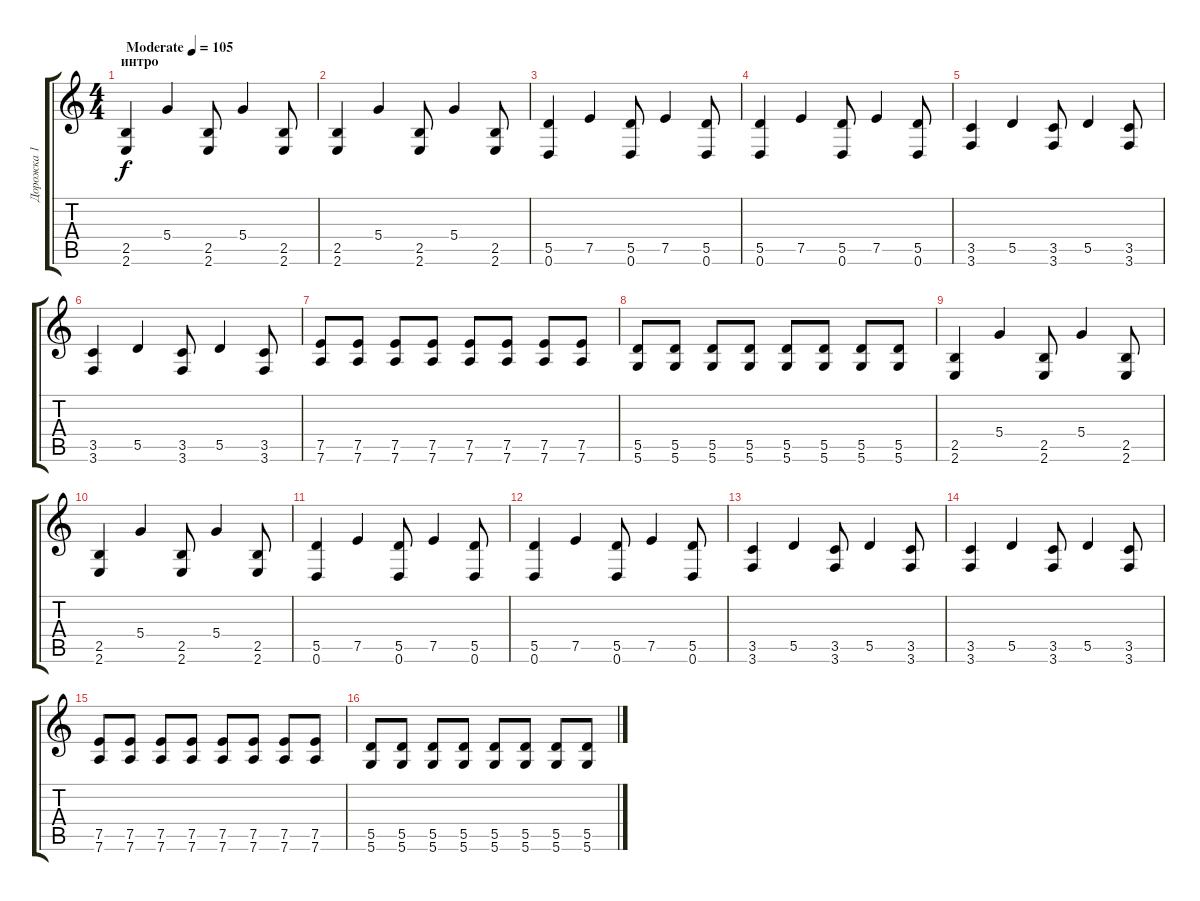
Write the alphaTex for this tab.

\track ("Дорожка 1" "Дорожка 1") {instrument distortionguitar}
\staff {score tabs}
\tuning (E4 B3 G3 D3 A2 D2) {hide}
\ts (4 4)
\section ("" "интро")
\tempo (105 "Moderate")
\clef g2
\ks c
(2.5 2.6).4{dy f instrument distortionguitar} 5.4.4 (2.5 2.6).8 5.4.4 (2.5 2.6).8 |
(2.5 2.6).4 5.4.4 (2.5 2.6).8 5.4.4 (2.5 2.6).8 |
(5.5 0.6).4 7.5.4 (5.5 0.6).8 7.5.4 (5.5 0.6).8 |
(5.5 0.6).4 7.5.4 (5.5 0.6).8 7.5.4 (5.5 0.6).8 |
(3.5 3.6).4 5.5.4 (3.5 3.6).8 5.5.4 (3.5 3.6).8 |
(3.5 3.6).4 5.5.4 (3.5 3.6).8 5.5.4 (3.5 3.6).8 |
(7.5 7.6).8 (7.5 7.6).8 (7.5 7.6).8 (7.5 7.6).8 (7.5 7.6).8 (7.5 7.6).8 (7.5 7.6).8 (7.5 7.6).8 |
(5.5 5.6).8 (5.5 5.6).8 (5.5 5.6).8 (5.5 5.6).8 (5.5 5.6).8 (5.5 5.6).8 (5.5 5.6).8 (5.5 5.6).8 |
(2.5 2.6).4 5.4.4 (2.5 2.6).8 5.4.4 (2.5 2.6).8 |
(2.5 2.6).4 5.4.4 (2.5 2.6).8 5.4.4 (2.5 2.6).8 |
(5.5 0.6).4 7.5.4 (5.5 0.6).8 7.5.4 (5.5 0.6).8 |
(5.5 0.6).4 7.5.4 (5.5 0.6).8 7.5.4 (5.5 0.6).8 |
(3.5 3.6).4 5.5.4 (3.5 3.6).8 5.5.4 (3.5 3.6).8 |
(3.5 3.6).4 5.5.4 (3.5 3.6).8 5.5.4 (3.5 3.6).8 |
(7.5 7.6).8 (7.5 7.6).8 (7.5 7.6).8 (7.5 7.6).8 (7.5 7.6).8 (7.5 7.6).8 (7.5 7.6).8 (7.5 7.6).8 |
(5.5 5.6).8 (5.5 5.6).8 (5.5 5.6).8 (5.5 5.6).8 (5.5 5.6).8 (5.5 5.6).8 (5.5 5.6).8 (5.5 5.6).8
